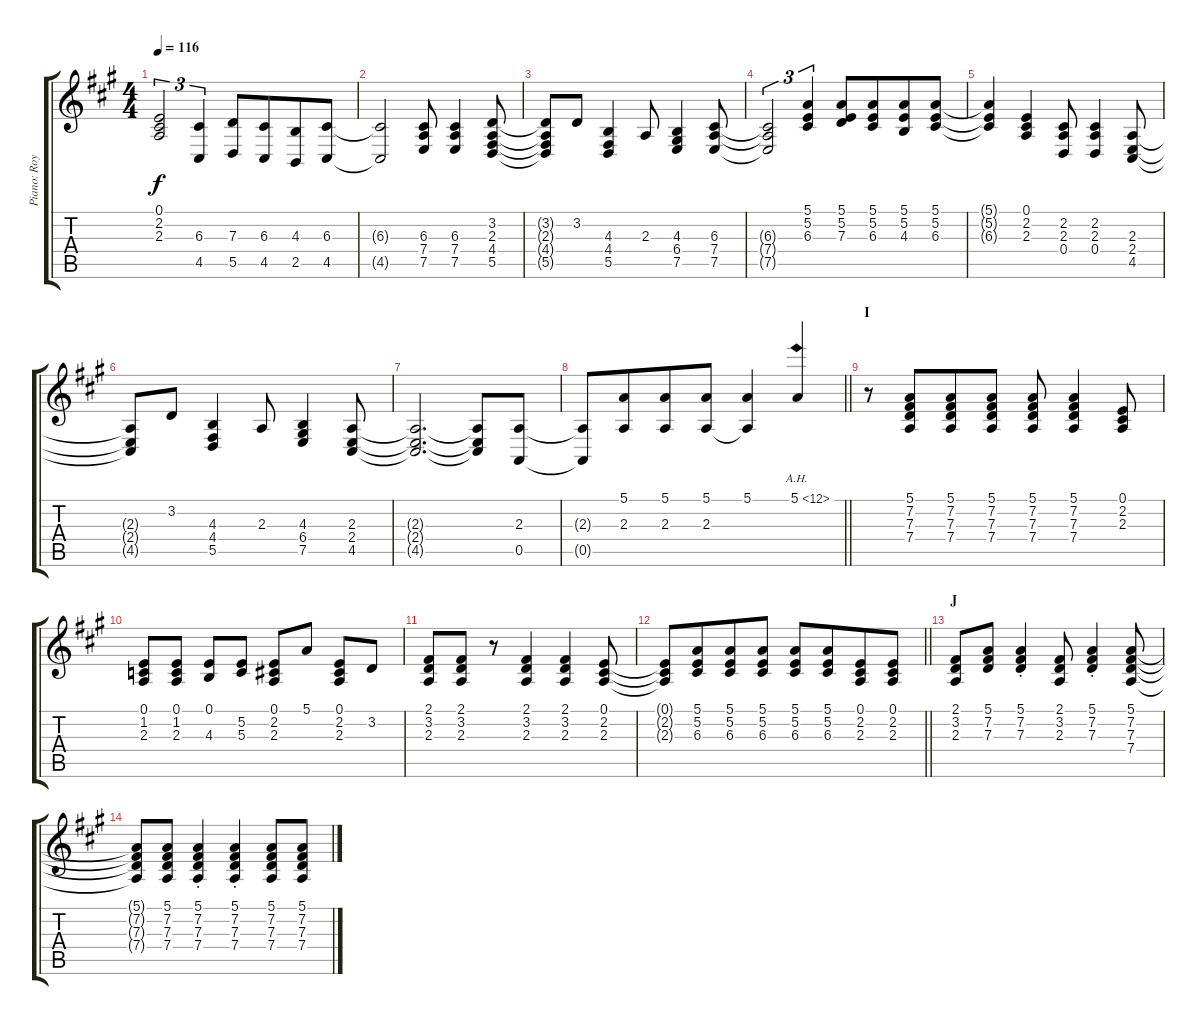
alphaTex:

\track ("Piano: Roy" "Piano: Roy") {instrument brightacousticpiano}
\staff {score tabs}
\tuning (E4 B3 G3 D3 A2 E2) {hide}
\ts (4 4)
\tempo 116
\clef g2
\ks a
(0.1{t} 2.2{t} 2.3{t}).2{tu (3 2) dy f} (6.3 4.5).4{tu (3 2)} (7.3 5.5).8 (6.3 4.5).8{beam merge} (4.3 2.5).8 (6.3 4.5).8 |
(6.3{t} 4.5{t}).2 (6.3 7.4 7.5).8 (6.3 7.4 7.5).4 (3.2 2.3 4.4 5.5).8 |
(3.2{t} 2.3{t} 4.4{t} 5.5{t}).8 3.2.8 (4.3 4.4 5.5).4 2.3.8 (4.3 6.4 7.5).4 (6.3 7.4 7.5).8 |
(6.3{t} 7.4{t} 7.5{t}).2{tu (3 2)} (5.1 5.2 6.3).4{tu (3 2)} (5.1 5.2 7.3).8 (5.1 5.2 6.3).8{beam merge} (5.1 5.2 4.3).8 (5.1 5.2 6.3).8 |
(5.1{t} 5.2{t} 6.3{t}).4 (0.1 2.2 2.3).4 (2.2 2.3 0.4).8 (2.2 2.3 0.4).4 (2.3 2.4 4.5).8 |
(2.3{t} 2.4{t} 4.5{t}).8 3.2.8 (4.3 4.4 5.5).4 2.3.8 (4.3 6.4 7.5).4 (2.3 2.4 4.5).8 |
(2.3{t} 2.4{t} 4.5{t}).2{d} (2.3{t} 2.4{t} 4.5{t}).8 (2.3 0.5).8 |
\barLineRight lightlight
(2.3{t} 0.5{t}).8 (5.1 2.3).8{beam merge} (5.1 2.3).8 (5.1 2.3).8 (5.1 2.3{t}).4 5.1{ah 7}.4 |
\section ("" "I")
r.8 (5.1 7.2 7.3 7.4).8{beam merge} (5.1 7.2 7.3 7.4).8 (5.1 7.2 7.3 7.4).8 (5.1 7.2 7.3 7.4).8 (5.1 7.2 7.3 7.4).4 (0.1 2.2 2.3).8 |
(0.1 1.2 2.3).8 (0.1 1.2 2.3).8 (0.1 4.3).8 (5.2 5.3).8 (0.1 2.2 2.3).8 5.1.8 (0.1 2.2 2.3).8 3.2.8 |
(2.1 3.2 2.3).8 (2.1 3.2 2.3).8 r.8 (2.1 3.2 2.3).4 (2.1 3.2 2.3).4 (0.1 2.2 2.3).8 |
\barLineRight lightlight
(0.1{t} 2.2{t} 2.3{t}).8 (5.1 5.2 6.3).8{beam merge} (5.1 5.2 6.3).8 (5.1 5.2 6.3).8 (5.1 5.2 6.3).8 (5.1 5.2 6.3).8{beam merge} (0.1 2.2 2.3).8 (0.1 2.2 2.3).8 |
\section ("" "J")
(2.1 3.2 2.3).8 (5.1 7.2 7.3).8 (5.1{st} 7.2{st} 7.3{st}).4 (2.1 3.2 2.3).8 (5.1{st} 7.2{st} 7.3{st}).4 (5.1 7.2 7.3 7.4).8 |
(5.1{t} 7.2{t} 7.3{t} 7.4{t}).8 (5.1 7.2 7.3 7.4).8 (5.1{st} 7.2{st} 7.3{st} 7.4{st}).4 (5.1{st} 7.2{st} 7.3{st} 7.4{st}).4 (5.1 7.2 7.3 7.4).8 (5.1 7.2 7.3 7.4).8
